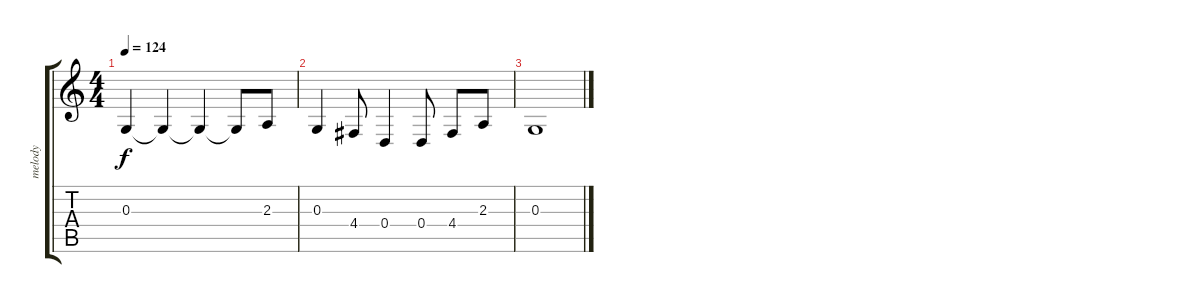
\track ("melody" "melody") {instrument sopranosax}
\staff {score tabs}
\tuning (E4 B3 G3 D3 A2 E2) {hide}
\ts (4 4)
\tempo 124
\clef g2
\ks c
0.3.4{dy f} 0.3{t}.4 0.3{t}.4 0.3{t}.8 2.3.8 |
0.3.4 4.4.8 0.4.4 0.4.8 4.4.8 2.3.8 |
0.3.1
